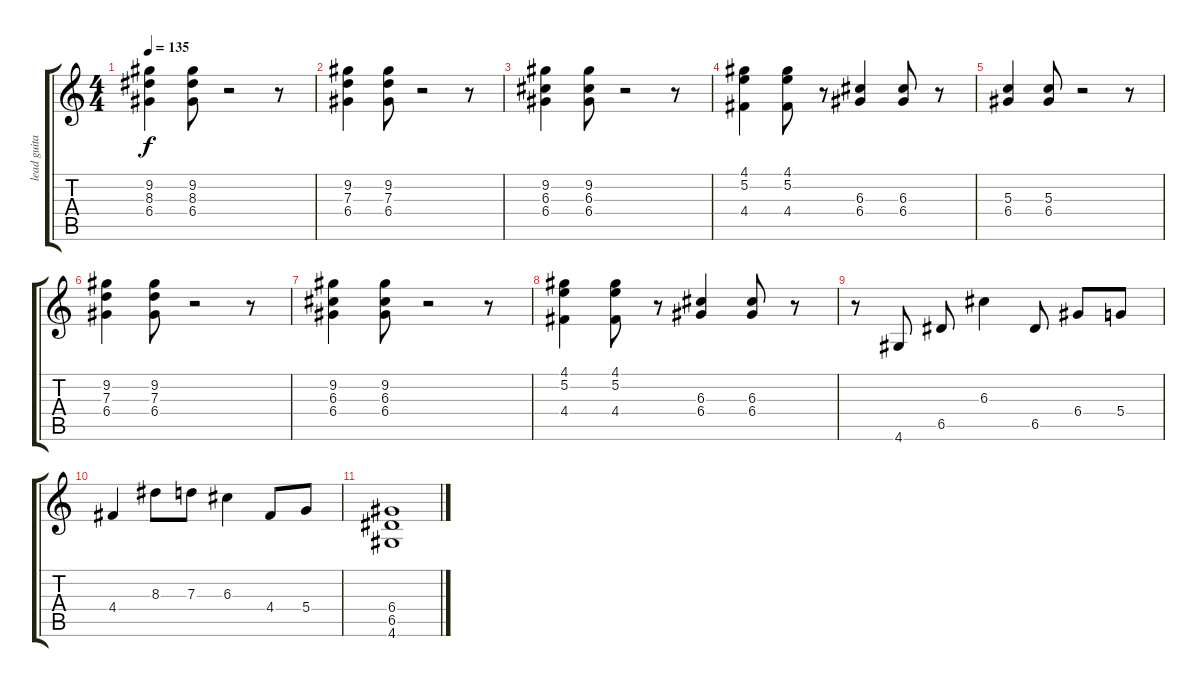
\track ("lead guitar 2" "lead guita") {instrument distortionguitar}
\staff {score tabs}
\tuning (E4 B3 G3 D3 A2 E2) {hide}
\ts (4 4)
\tempo 135
\clef g2
\ks c
(9.2 8.3 6.4).4{dy f} (9.2 8.3 6.4).8 r.2 r.8 |
(9.2 7.3 6.4).4 (9.2 7.3 6.4).8 r.2 r.8 |
(9.2 6.3 6.4).4 (9.2 6.3 6.4).8 r.2 r.8 |
(4.1 5.2 4.4).4 (4.1 5.2 4.4).8 r.8 (6.3 6.4).4 (6.3 6.4).8 r.8 |
(5.3 6.4).4 (5.3 6.4).8 r.2 r.8 |
(9.2 7.3 6.4).4 (9.2 7.3 6.4).8 r.2 r.8 |
(9.2 6.3 6.4).4 (9.2 6.3 6.4).8 r.2 r.8 |
(4.1 5.2 4.4).4 (4.1 5.2 4.4).8 r.8 (6.3 6.4).4 (6.3 6.4).8 r.8 |
r.8 4.6.8 6.5.8 6.3.4 6.5.8 6.4.8{instrument distortionguitar} 5.4.8 |
4.4.4 8.3.8 7.3.8 6.3.4 4.4.8 5.4.8 |
(6.4 6.5 4.6).1
